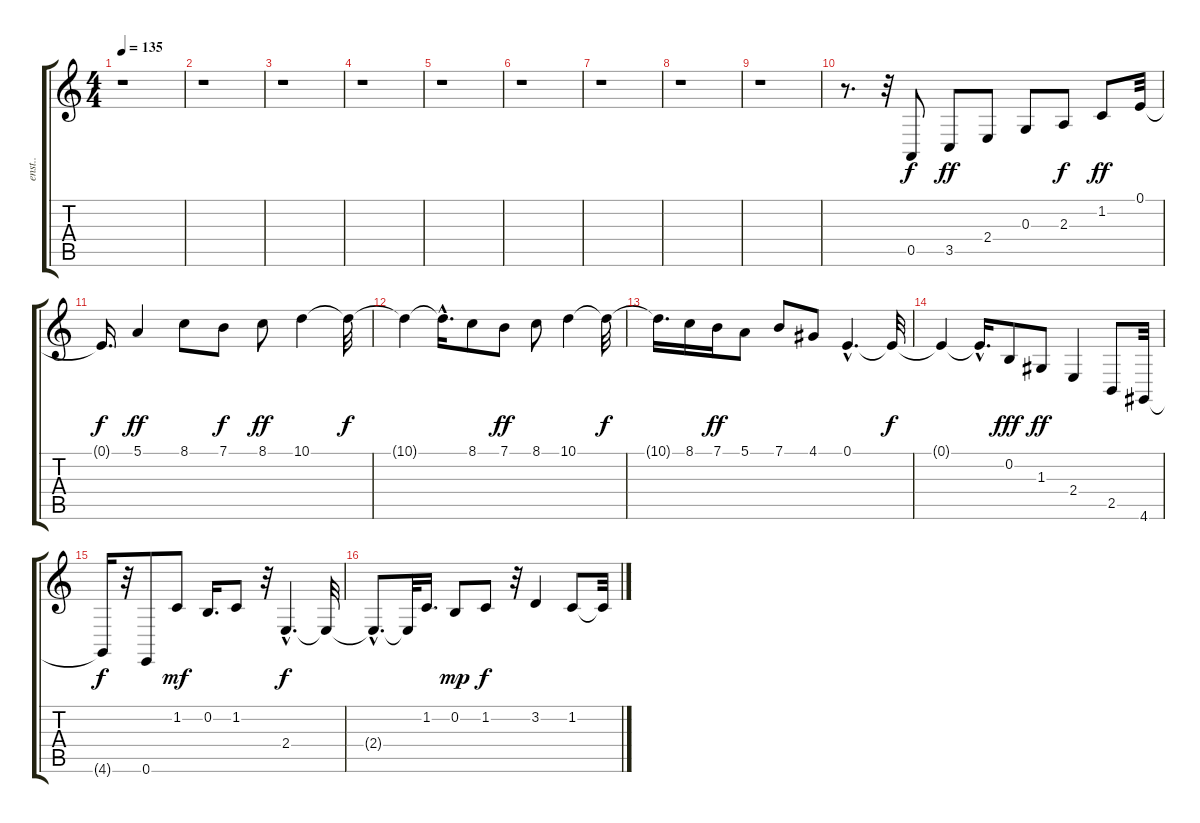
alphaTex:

\track ("enst.." "enst..") {instrument lead5charang}
\staff {score tabs}
\tuning (E4 B3 G3 D3 A2 E2) {hide}
\ts (4 4)
\tempo 135
\clef g2
\ks c
r.1{dy f} |
r.1 |
r.1 |
r.1 |
r.1 |
r.1 |
r.1 |
r.1 |
r.1 |
r.8{d} r.32 0.5.8{volume 11 instrument lead5charang} 3.5.8{dy ff} 2.4.8 0.3.8 2.3.8{dy f} 1.2.8{dy ff} 0.1.32 |
0.1{t}.16{d dy f} 5.1.4{dy ff} 8.1.8 7.1.8{dy f} 8.1.8{dy ff} 10.1.4 10.1{t}.32{dy f} |
10.1{t}.4 10.1{hac t}.16{d} 8.1.8 7.1.8{dy ff} 8.1.8 10.1.4 10.1{t}.32{dy f} |
10.1{t}.16{d} 8.1.16 7.1.16{dy ff} 5.1.8 7.1.8 4.1.8 0.1{hac}.4{d} 0.1{t}.32{dy f} |
0.1{t}.4 0.1{hac t}.16{d} 0.2.8{dy fff} 1.3.8{dy ff} 2.4.4 2.5.8 4.6.32 |
4.6{t}.16{dy f} r.32 0.6.8 1.2.8{dy mf volume 14 instrument lead5charang} 0.2.16{d} 1.2.8 r.32 2.4{hac}.4{d dy f} 2.4{t}.32 |
2.4{hac t}.8{d} 2.4{t}.32 1.2.16{d} 0.2.8{dy mp} 1.2.8{dy f} r.32 3.2.4 1.2.8 1.2{t}.32
